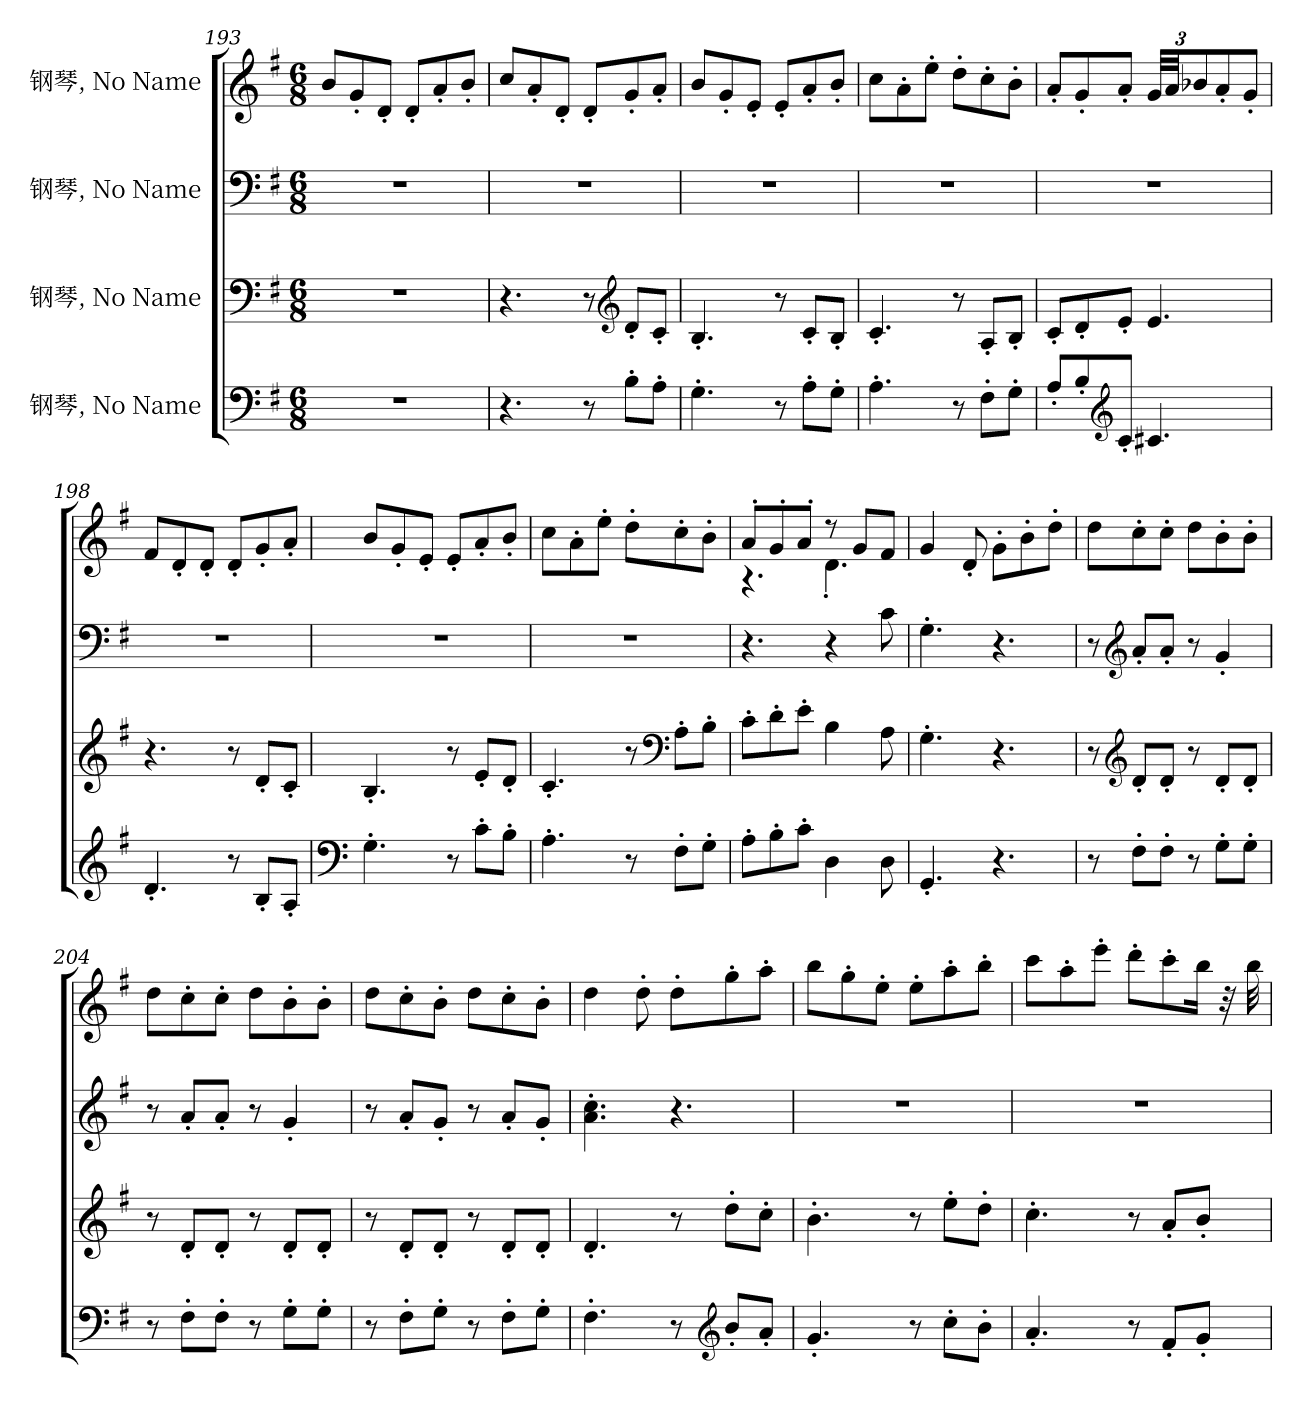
**kern	**kern	**kern	**kern
*part4	*part3	*part2	*part1
*staff4	*staff3	*staff2	*staff1
*I"钢琴, No Name	*I"钢琴, No Name	*I"钢琴, No Name	*I"钢琴, No Name
*clefF4	*clefF4	*clefF4	*clefG2
*k[f#]	*k[f#]	*k[f#]	*k[f#]
*M6/8	*M6/8	*M6/8	*M6/8
=193	=193	=193	=193
2.r	2.r	2.r	8b/L
.	.	.	8g'/
.	.	.	8d'/J
.	.	.	8d'/L
.	.	.	8a'/
.	.	.	8b'/J
=194	=194	=194	=194
4.r	4.r	2.r	8cc/L
.	.	.	8a'/
*	*	*	*MM138
.	.	.	8d'/J
8r	8r	.	8d'/L
*	*clefG2	*	*
8B'\L	8d'/L	.	8g'/
8A'\J	8c'/J	.	8a'/J
!!LO:LB:g=z
=195	=195	=195	=195
4.G'\	4.B'/	2.r	8b/L
.	.	.	8g'/
.	.	.	8e'/J
8r	8r	.	8e'/L
8A'\L	8c'/L	.	8a'/
8G'\J	8B'/J	.	8b'/J
=196	=196	=196	=196
4.A'\	4.c'/	2.r	8cc\L
.	.	.	8a'\
.	.	.	8ee'\J
8r	8r	.	8dd'\L
8F#'\L	8A'/L	.	8cc'\
8G'\J	8B'/J	.	8b'\J
=197	=197	=197	=197
8A'/L	8c'/L	2.r	8a'/L
8B'/	8d'/	.	8g'/
*clefG2	*	*	*
*	*	*	*MM136
8c'/J	8e'/J	.	8a'/J
*	*	*	*Xbrackettup
*	*	*	*MM138
4.c#X/	4.e/	.	48g/LLL
.	.	.	48a/JJ
.	.	.	12b-X/
*	*	*	*MM138
.	.	.	8a'/
.	.	.	8g'/J
=198	=198	=198	=198
4.d'/	4.r	2.r	8f#/L
.	.	.	8d'/
*	*	*	*MM138
.	.	.	8d'/J
8r	8r	.	8d'/L
8B'/L	8d'/L	.	8g'/
8A'/J	8c'/J	.	8a'/J
=199	=199	=199	=199
*clefF4	*	*	*
4.G'\	4.B'/	2.r	8b/L
.	.	.	8g'/
.	.	.	8e'/J
8r	8r	.	8e'/L
8c'\L	8e'/L	.	8a'/
8B'\J	8d'/J	.	8b'/J
!!LO:PB:g=z
=200	=200	=200	=200
4.A'\	4.c'/	2.r	8cc\L
.	.	.	8a'\
.	.	.	8ee'\J
8r	8r	.	8dd'\L
*	*clefF4	*	*
8F#'\L	8A'\L	.	8cc'\
8G'\J	8B'\J	.	8b'\J
=201	=201	=201	=201
*	*	*	*^
8A'\L	8c'\L	4.r	8a'/L	4.r
8B'\	8d'\	.	8g'/	.
8c'\J	8e'\J	.	8a'/J	.
4D\	4B\	4r	8r	4.d'\
.	.	.	8g/L	.
8D\	8A\	8c\	8f#/J	.
*	*	*	*v	*v
=202	=202	=202	=202
*	*	*	*MM132
4.GG'/	4.G'\	4.G'\	4g/
*	*	*	*MM138
.	.	.	8d'/
4.r	4.r	4.r	8g'\L
.	.	.	8b'\
.	.	.	8dd'\J
=203	=203	=203	=203
8r	8r	8r	8dd\L
*	*clefG2	*clefG2	*
8F#'\L	8d'/L	8a'/L	8cc'\
8F#'\J	8d'/J	8a'/J	8cc'\J
8r	8r	8r	8dd\L
8G'\L	8d'/L	4g'/	8b'\
8G'\J	8d'/J	.	8b'\J
=204	=204	=204	=204
8r	8r	8r	8dd\L
8F#'\L	8d'/L	8a'/L	8cc'\
8F#'\J	8d'/J	8a'/J	8cc'\J
8r	8r	8r	8dd\L
8G'\L	8d'/L	4g'/	8b'\
8G'\J	8d'/J	.	8b'\J
!!LO:LB:g=z
=205	=205	=205	=205
8r	8r	8r	8dd\L
8F#'\L	8d'/L	8a'/L	8cc'\
8G'\J	8d'/J	8g'/J	8b'\J
8r	8r	8r	8dd\L
8F#'\L	8d'/L	8a'/L	8cc'\
*	*	*	*MM130
8G'\J	8d'/J	8g'/J	8b'\J
=206	=206	=206	=206
*	*	*	*MM33
4.F#'\	4.d'/	4.a\' 4.cc\'	4dd\
*	*	*	*MM138
.	.	.	8dd'\
8r	8r	4.r	8dd'\L
*clefG2	*	*	*
8b'/L	8dd'\L	.	8gg'\
8a'/J	8cc'\J	.	8aa'\J
=207	=207	=207	=207
4.g'/	4.b'\	2.r	8bb\L
.	.	.	8gg'\
.	.	.	8ee'\J
8r	8r	.	8ee'\L
8cc'\L	8ee'\L	.	8aa'\
8b'\J	8dd'\J	.	8bb'\J
=208	=208	=208	=208
4.a'/	4.cc'\	2.r	8ccc\L
.	.	.	8aa'\
.	.	.	8eee'\J
8r	8r	.	8ddd'\L
8f#'/L	8a'/L	.	8ccc'\
8g'/J	8b'/J	.	16bb\Jk
.	.	.	32r
.	.	.	32bb\
=	=	=	=
*-	*-	*-	*-
